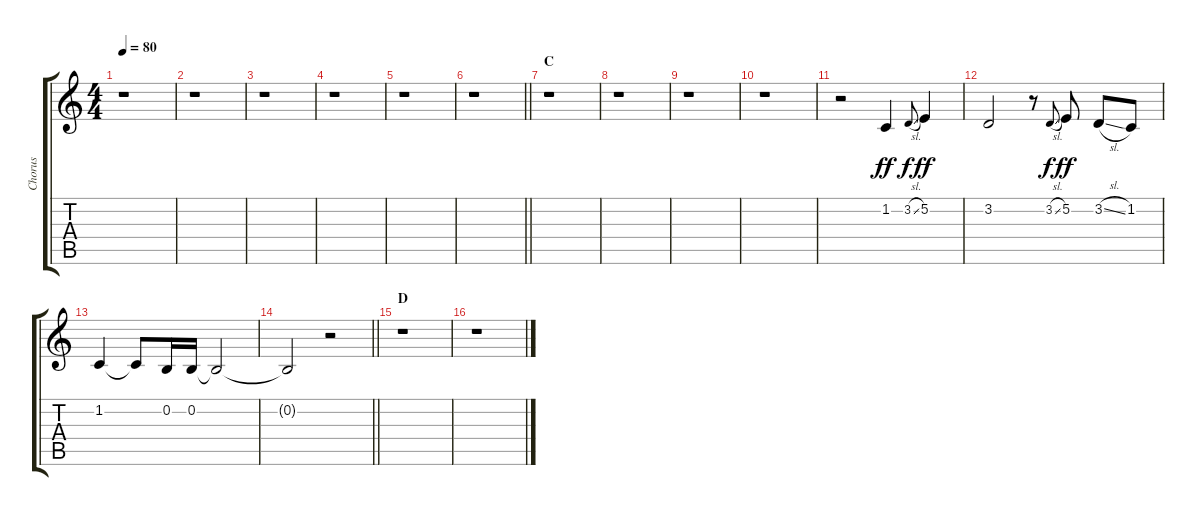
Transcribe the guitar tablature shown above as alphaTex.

\track ("Chorus" "Chorus") {instrument voiceoohs}
\staff {score tabs}
\tuning (E4 B3 G3 D3 A2 E2) {hide}
\ts (4 4)
\tempo 80
\clef g2
\ks c
r.1{dy ff} |
r.1 |
r.1 |
r.1 |
r.1 |
\barLineRight lightlight
r.1 |
\section ("" "C")
r.1 |
r.1 |
r.1 |
r.1 |
r.2 1.2.4 3.2{sl}.8{gr onbeat dy f} 5.2.4{dy ff} |
3.2.2 r.8 3.2{sl}.8{gr onbeat dy f} 5.2.8{dy ff} 3.2{sl}.8 1.2.8 |
1.2.4 1.2{t}.8 0.2.16 0.2.16 0.2{t}.2 |
\barLineRight lightlight
0.2{t}.2 r.2 |
\section ("" "D")
r.1 |
r.1
